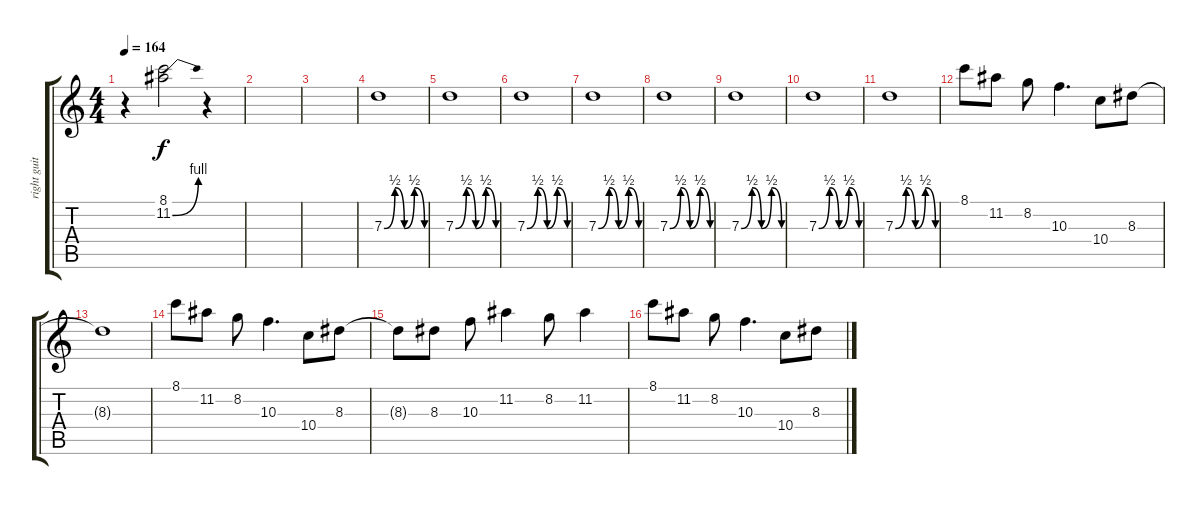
\track ("right guit 2 " "right guit") {instrument overdrivenguitar}
\staff {score tabs}
\tuning (E4 B3 G3 D3 A2 E2) {hide}
\ts (4 4)
\tempo 164
\clef g2
\ks c
r.4{dy f} (8.1 11.2{be (bend 0 0 60 4)}).2 r.4 |
|
|
7.3{be (custom 0 0 16 2 30 0 45 2 60 0)}.1 |
7.3{be (custom 0 0 16 2 30 0 45 2 60 0)}.1 |
7.3{be (custom 0 0 16 2 30 0 45 2 60 0)}.1 |
7.3{be (custom 0 0 16 2 30 0 45 2 60 0)}.1 |
7.3{be (custom 0 0 16 2 30 0 45 2 60 0)}.1 |
7.3{be (custom 0 0 16 2 30 0 45 2 60 0)}.1 |
7.3{be (custom 0 0 16 2 30 0 45 2 60 0)}.1 |
7.3{be (custom 0 0 16 2 30 0 45 2 60 0)}.1 |
8.1.8 11.2.8 8.2.8 10.3.4{d} 10.4.8 8.3.8 |
8.3{t}.1 |
8.1.8 11.2.8 8.2.8 10.3.4{d} 10.4.8 8.3.8 |
8.3{t}.8 8.3.8 10.3.8 11.2.4 8.2.8 11.2.4 |
8.1.8 11.2.8 8.2.8 10.3.4{d} 10.4.8 8.3.8
